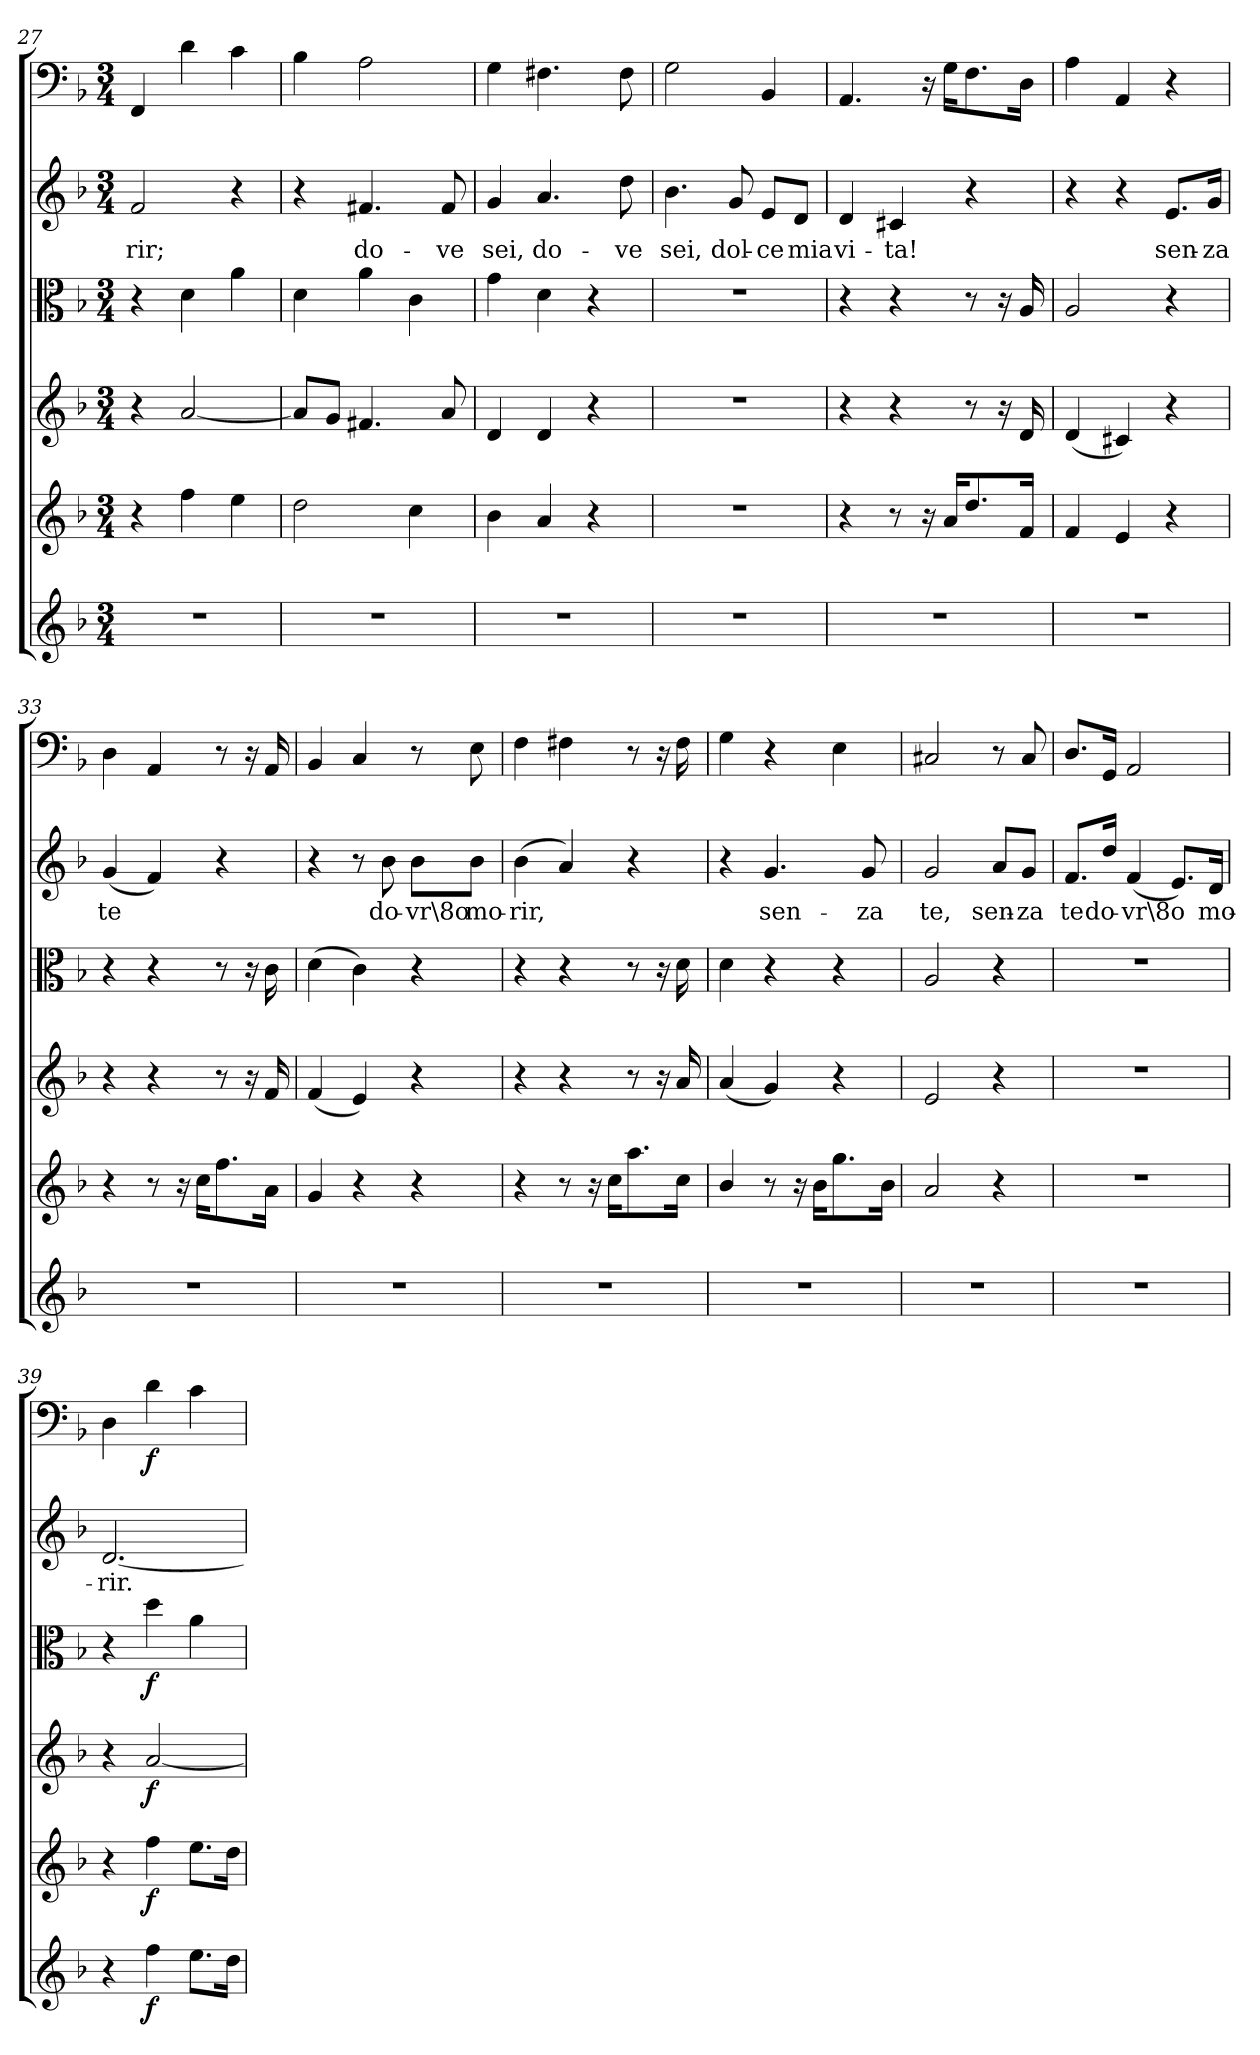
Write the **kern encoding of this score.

**kern	**dynam	**kern	**dynam	**kern	**dynam	**kern	**dynam	**kern	**text	**kern	**dynam
*part6	*part6	*part5	*part5	*part4	*part4	*part3	*part3	*part2	*part2	*part1	*part1
*staff6	*staff6	*staff5	*staff5	*staff4	*staff4	*staff3	*staff3	*staff2	*staff2	*staff1	*staff1
*clefG2	*	*clefG2	*	*clefG2	*	*clefC3	*	*clefG2	*	*clefF4	*
*k[b-]	*	*k[b-]	*	*k[b-]	*	*k[b-]	*	*k[b-]	*	*k[b-]	*
*d:	*	*d:	*	*d:	*	*d:	*	*d:	*	*d:	*
*M3/4	*	*M3/4	*	*M3/4	*	*M3/4	*	*M3/4	*	*M3/4	*
=27	=27	=27	=27	=27	=27	=27	=27	=27	=27	=27	=27
2.r	.	4r	.	4r	.	4r	.	2f/	-rir;	4FF/	.
.	.	4ff\	.	[2a/	.	4d\	.	.	.	4d\	.
.	.	4ee\	.	.	.	4a\	.	4r	.	4c\	.
=28	=28	=28	=28	=28	=28	=28	=28	=28	=28	=28	=28
2.r	.	2dd\	.	8a/L]	.	4d\	.	4r	.	4B-\	.
.	.	.	.	8g/J	.	.	.	.	.	.	.
.	.	.	.	4.f#X/	.	4a\	.	4.f#X/	do-	2A\	.
.	.	4cc\	.	.	.	4c\	.	.	.	.	.
.	.	.	.	8a/	.	.	.	8f#/	-ve	.	.
=29	=29	=29	=29	=29	=29	=29	=29	=29	=29	=29	=29
2.r	.	4b-\	.	4d/	.	4g\	.	4g/	sei,	4G\	.
.	.	4a/	.	4d/	.	4d\	.	4.a/	do-	4.F#X\	.
.	.	4r	.	4r	.	4r	.	.	.	.	.
.	.	.	.	.	.	.	.	8dd\	-ve	8F#\	.
=30	=30	=30	=30	=30	=30	=30	=30	=30	=30	=30	=30
2.r	.	2.r	.	2.r	.	2.r	.	4.b-\	sei,	2G\	.
.	.	.	.	.	.	.	.	8g/	dol-	.	.
.	.	.	.	.	.	.	.	8e/L	-ce	4BB-/	.
.	.	.	.	.	.	.	.	8d/J	mia	.	.
=31	=31	=31	=31	=31	=31	=31	=31	=31	=31	=31	=31
2.r	.	4r	.	4r	.	4r	.	4d/	vi-	4.AA/	.
.	.	8r	.	4r	.	4r	.	4c#X/	-ta!	.	.
.	.	16r	.	.	.	.	.	.	.	16r	.
.	.	16a/KL	.	.	.	.	.	.	.	16G\KL	.
.	.	8.dd/	.	8r	.	8r	.	4r	.	8.F\	.
.	.	.	.	16r	.	16r	.	.	.	.	.
.	.	16f/Jk	.	16d/	.	16A/	.	.	.	16D\Jk	.
=32	=32	=32	=32	=32	=32	=32	=32	=32	=32	=32	=32
2.r	.	4f/	.	(4d/	.	2A/	.	4r	.	4A\	.
.	.	4e/	.	4c#X/)	.	.	.	4r	.	4AA/	.
.	.	4r	.	4r	.	4r	.	8.e/L	sen-	4r	.
.	.	.	.	.	.	.	.	16g/Jk	-za	.	.
=33	=33	=33	=33	=33	=33	=33	=33	=33	=33	=33	=33
2.r	.	4r	.	4r	.	4r	.	(4g/	te	4D\	.
.	.	8r	.	4r	.	4r	.	4f/)	.	4AA/	.
.	.	16r	.	.	.	.	.	.	.	.	.
.	.	16cc\KL	.	.	.	.	.	.	.	.	.
.	.	8.ff\	.	8r	.	8r	.	4r	.	8r	.
.	.	.	.	16r	.	16r	.	.	.	16r	.
.	.	16a\Jk	.	16f/	.	16c\	.	.	.	16AA/	.
=34	=34	=34	=34	=34	=34	=34	=34	=34	=34	=34	=34
2.r	.	4g/	.	(4f/	.	(4d\	.	4r	.	4BB-/	.
.	.	4r	.	4e/)	.	4c\)	.	8r	.	4C/	.
.	.	.	.	.	.	.	.	8b-\	do-	.	.
.	.	4r	.	4r	.	4r	.	8b-\L	-vr\8o	8r	.
.	.	.	.	.	.	.	.	8b-\J	mo-	8E\	.
=35	=35	=35	=35	=35	=35	=35	=35	=35	=35	=35	=35
2.r	.	4r	.	4r	.	4r	.	(4b-\	-rir,	4F\	.
.	.	8r	.	4r	.	4r	.	4a/)	.	4F#X\	.
.	.	16r	.	.	.	.	.	.	.	.	.
.	.	16cc\KL	.	.	.	.	.	.	.	.	.
.	.	8.aa\	.	8r	.	8r	.	4r	.	8r	.
.	.	.	.	16r	.	16r	.	.	.	16r	.
.	.	16cc\Jk	.	16a/	.	16d\	.	.	.	16F#\	.
=36	=36	=36	=36	=36	=36	=36	=36	=36	=36	=36	=36
2.r	.	4b-/	.	(4a/	.	4d\	.	4r	.	4G\	.
.	.	8r	.	4g/)	.	4r	.	4.g/	sen-	4r	.
.	.	16r	.	.	.	.	.	.	.	.	.
.	.	16b-\KL	.	.	.	.	.	.	.	.	.
.	.	8.gg\	.	4r	.	4r	.	.	.	4E\	.
.	.	.	.	.	.	.	.	8g/	-za	.	.
.	.	16b-\Jk	.	.	.	.	.	.	.	.	.
=37	=37	=37	=37	=37	=37	=37	=37	=37	=37	=37	=37
2.r	.	2a/	.	2e/	.	2A/	.	2g/	te,	2C#X/	.
.	.	4r	.	4r	.	4r	.	8a/L	sen-	8r	.
.	.	.	.	.	.	.	.	8g/J	-za	8C#/	.
=38	=38	=38	=38	=38	=38	=38	=38	=38	=38	=38	=38
2.r	.	2.r	.	2.r	.	2.r	.	8.f/L	te	8.D/L	.
.	.	.	.	.	.	.	.	16dd/Jk	do-	16GG/Jk	.
.	.	.	.	.	.	.	.	(4f/	-vr\8o	2AA/	.
.	.	.	.	.	.	.	.	8.e/L)	.	.	.
.	.	.	.	.	.	.	.	16d/Jk	mo-	.	.
=39	=39	=39	=39	=39	=39	=39	=39	=39	=39	=39	=39
4r	.	4r	.	4r	.	4r	.	[2.d/	-rir.	4D\	.
4ff\	f	4ff\	f	[2a/	f	4dd\	f	.	.	4d\	f
8.ee\L	.	8.ee\L	.	.	.	4a\	.	.	.	4c\	.
16dd\Jk	.	16dd\Jk	.	.	.	.	.	.	.	.	.
=	=	=	=	=	=	=	=	=	=	=	=
*-	*-	*-	*-	*-	*-	*-	*-	*-	*-	*-	*-
